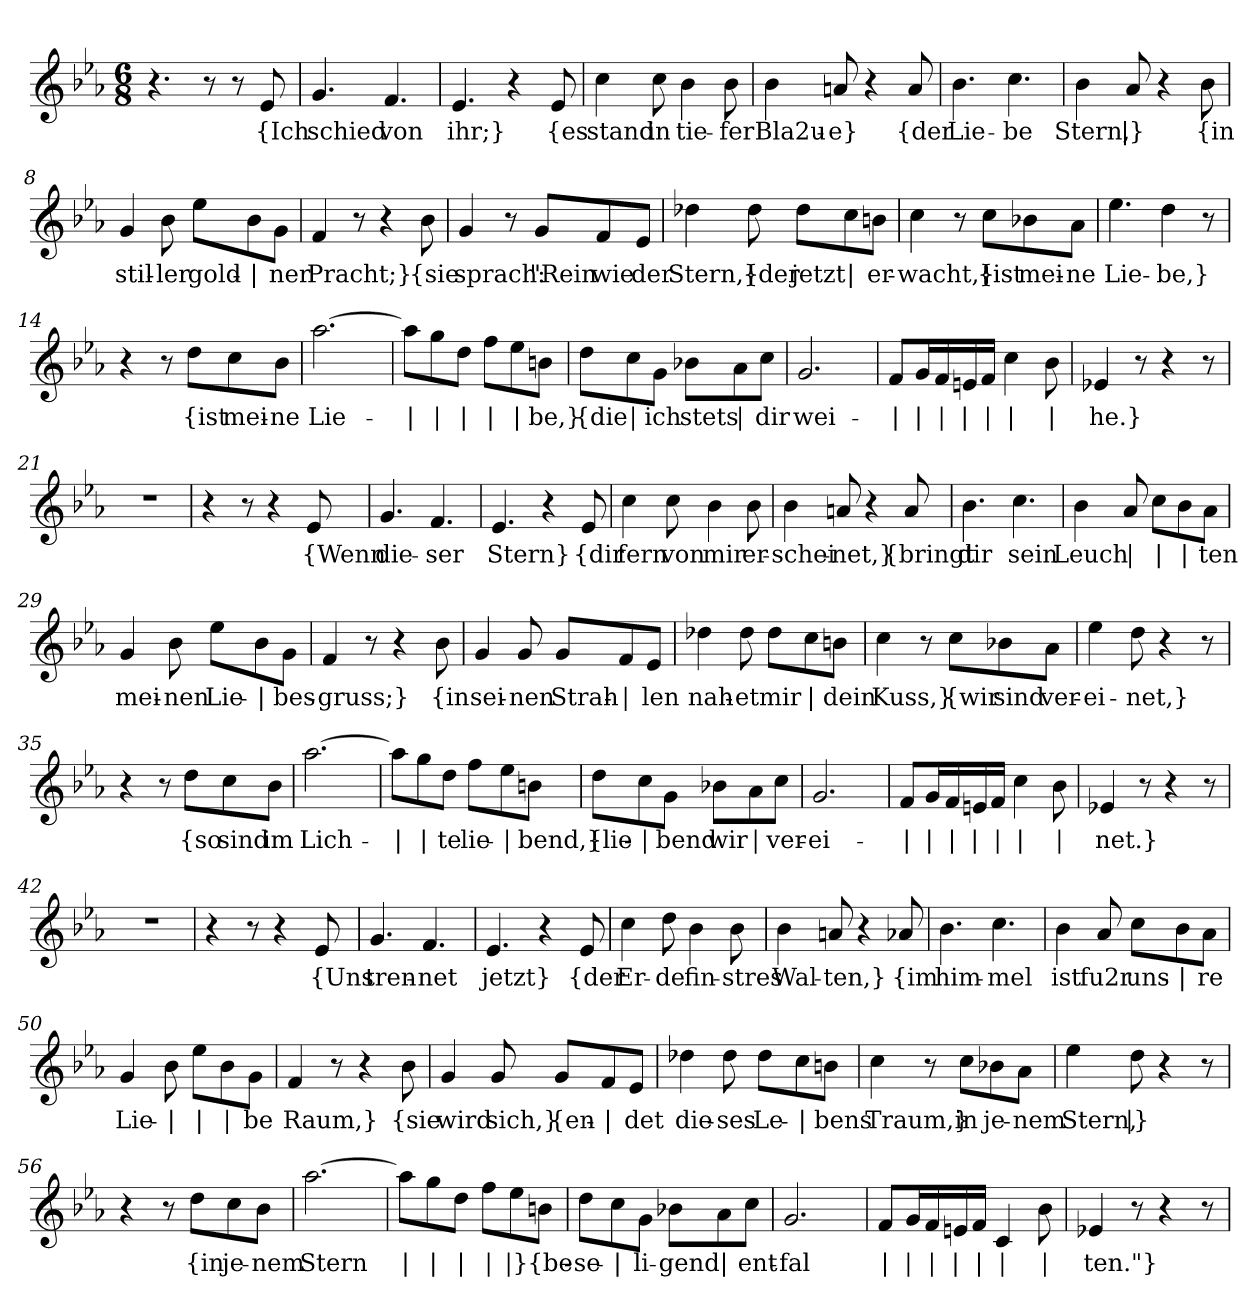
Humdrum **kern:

**kern	**text
*part1	*part1
*staff1	*staff1
*clefG2	*
*k[b-e-a-]	*
*M6/8	*
=1	=1
4.r	.
8r	.
8r	.
!	!LO:LY:b
8e-/	{Ich
=2	=2
!	!LO:LY:b
4.g/	schied
!	!LO:LY:b
4.f/	von
=3	=3
!	!LO:LY:b
4.e-/	ihr;}
4r	.
!	!LO:LY:b
8e-/	{es
=4	=4
!	!LO:LY:b
4cc\	stand
!	!LO:LY:b
8cc\	in
!	!LO:LY:b
4b-\	tie-
!	!LO:LY:b
8b-\	-fer
=5	=5
!	!LO:LY:b
4b-\	Bla2u-
!	!LO:LY:b
8an/	-e}
4r	.
!	!LO:LY:b
8a/	{der
=6	=6
!	!LO:LY:b
4.b-\	Lie-
!	!LO:LY:b
4.cc\	-be
=7	=7
!	!LO:LY:b
4b-\	Stern,
!	!LO:LY:b
8a-/	|}
4r	.
!	!LO:LY:b
8b-\	{in
!!LO:LB:g=z
=8	=8
!	!LO:LY:b
4g/	stil-
!	!LO:LY:b
8b-\	-ler
!	!LO:LY:b
8ee-\L	gold-
!	!LO:LY:b
8b-\	|
!	!LO:LY:b
8g\J	-ner
=9	=9
!	!LO:LY:b
4f/	Pracht;}
8r	.
4r	.
!	!LO:LY:b
8b-\	{sie
=10	=10
!	!LO:LY:b
4g/	sprach:
8r	.
!	!LO:LY:b
8g/L	"Rein
!	!LO:LY:b
8f/	wie
!	!LO:LY:b
8e-/J	der
=11	=11
!	!LO:LY:b
4dd-X\	Stern,}
!	!LO:LY:b
8dd-\	{der
!	!LO:LY:b
8dd-\L	jetzt
!	!LO:LY:b
8cc\	|
!	!LO:LY:b
8bn\J	er-
=12	=12
!	!LO:LY:b
4cc\	wacht,}
8r	.
!	!LO:LY:b
8cc\L	{ist
!	!LO:LY:b
8b-X\	mei-
!	!LO:LY:b
8a-\J	-ne
!!LO:LB:g=z
=13	=13
!	!LO:LY:b
4.ee-\	Lie-
!	!LO:LY:b
4dd\	-be,}
8r	.
=14	=14
4r	.
8r	.
!	!LO:LY:b
8dd\L	{ist
!	!LO:LY:b
8cc\	mei-
!	!LO:LY:b
8b-\J	-ne
=15	=15
!	!LO:LY:b
[2.aa-\	Lie-
=16	=16
!	!LO:LY:b
8aa-\L]	|
!	!LO:LY:b
8gg\	|
!	!LO:LY:b
8dd\J	|
!	!LO:LY:b
8ff\L	|
!	!LO:LY:b
8ee-\	|
!	!LO:LY:b
8bn\J	-be,}
=17	=17
!	!LO:LY:b
8dd\L	{die
!	!LO:LY:b
8cc\	|
!	!LO:LY:b
8g\J	ich
!	!LO:LY:b
8b-X\L	stets
!	!LO:LY:b
8a-\	|
!	!LO:LY:b
8cc\J	dir
=18	=18
!	!LO:LY:b
2.g/	wei-
=19	=19
!	!LO:LY:b
8f/L	|
!	!LO:LY:b
16g/L	|
!	!LO:LY:b
16f/	|
!	!LO:LY:b
16en/	|
!	!LO:LY:b
16f/JJ	|
!	!LO:LY:b
4cc\	|
!	!LO:LY:b
8b-\	|
!!LO:LB:g=z
=20	=20
!	!LO:LY:b
4e-X/	he.}
8r	.
4r	.
8r	.
=21	=21
2.r	.
=22	=22
4r	.
8r	.
4r	.
!	!LO:LY:b
8e-/	{Wenn
=23	=23
!	!LO:LY:b
4.g/	die-
!	!LO:LY:b
4.f/	-ser
=24	=24
!	!LO:LY:b
4.e-/	Stern}
4r	.
!	!LO:LY:b
8e-/	{dir
=25	=25
!	!LO:LY:b
4cc\	fern
!	!LO:LY:b
8cc\	von
!	!LO:LY:b
4b-\	mir
!	!LO:LY:b
8b-\	er-
=26	=26
!	!LO:LY:b
4b-\	-schei-
!	!LO:LY:b
8an/	-net,}
4r	.
!	!LO:LY:b
8a/	{bringt
=27	=27
!	!LO:LY:b
4.b-\	dir
!	!LO:LY:b
4.cc\	sein
!!LO:LB:g=z
=28	=28
!	!LO:LY:b
4b-\	Leuch
!	!LO:LY:b
8a-/	|
!	!LO:LY:b
8cc\L	|
!	!LO:LY:b
8b-\	|
!	!LO:LY:b
8a-\J	-ten
=29	=29
!	!LO:LY:b
4g/	mei-
!	!LO:LY:b
8b-\	-nen
!	!LO:LY:b
8ee-\L	Lie-
!	!LO:LY:b
8b-\	|
!	!LO:LY:b
8g\J	-bes-
=30	=30
!	!LO:LY:b
4f/	-gruss;}
8r	.
4r	.
!	!LO:LY:b
8b-\	{in
=31	=31
!	!LO:LY:b
4g/	sei-
!	!LO:LY:b
8g/	-nen
!	!LO:LY:b
8g/L	Strah-
!	!LO:LY:b
8f/	|
!	!LO:LY:b
8e-/J	-len
=32	=32
!	!LO:LY:b
4dd-X\	nah-
!	!LO:LY:b
8dd-\	-et
!	!LO:LY:b
8dd-\L	mir
!	!LO:LY:b
8cc\	|
!	!LO:LY:b
8bn\J	-dein
!!LO:LB:g=z
=33	=33
!	!LO:LY:b
4cc\	Kuss,}
8r	.
!	!LO:LY:b
8cc\L	{wir
!	!LO:LY:b
8b-X\	sind
!	!LO:LY:b
8a-\J	ver-
=34	=34
!	!LO:LY:b
4ee-\	-ei-
!	!LO:LY:b
8dd\	-net,}
4r	.
8r	.
=35	=35
4r	.
8r	.
!	!LO:LY:b
8dd\L	{so
!	!LO:LY:b
8cc\	sind
!	!LO:LY:b
8b-\J	im
=36	=36
!	!LO:LY:b
[2.aa-\	Lich-
=37	=37
!	!LO:LY:b
8aa-\L]	|
!	!LO:LY:b
8gg\	|
!	!LO:LY:b
8dd\J	te
!	!LO:LY:b
8ff\L	lie-
!	!LO:LY:b
8ee-\	|
!	!LO:LY:b
8bn\J	-bend,}
=38	=38
!	!LO:LY:b
8dd\L	{lie-
!	!LO:LY:b
8cc\	|
!	!LO:LY:b
8g\J	-bend
!	!LO:LY:b
8b-X\L	wir
!	!LO:LY:b
8a-\	|
!	!LO:LY:b
8cc\J	ver-
!!LO:LB:g=z
=39	=39
!	!LO:LY:b
2.g/	-ei-
=40	=40
!	!LO:LY:b
8f/L	|
!	!LO:LY:b
16g/L	|
!	!LO:LY:b
16f/	|
!	!LO:LY:b
16en/	|
!	!LO:LY:b
16f/JJ	|
!	!LO:LY:b
4cc\	|
!	!LO:LY:b
8b-\	|
=41	=41
!	!LO:LY:b
4e-X/	-net.}
8r	.
4r	.
8r	.
=42	=42
2.r	.
=43	=43
4r	.
8r	.
4r	.
!	!LO:LY:b
8e-/	{Uns
=44	=44
!	!LO:LY:b
4.g/	tren-
!	!LO:LY:b
4.f/	-net
=45	=45
!	!LO:LY:b
4.e-/	jetzt}
4r	.
!	!LO:LY:b
8e-/	{der
=46	=46
!	!LO:LY:b
4cc\	Er-
!	!LO:LY:b
8dd\	-de
!	!LO:LY:b
4b-\	fin-
!	!LO:LY:b
8b-\	-stres
!!LO:LB:g=z
=47	=47
!	!LO:LY:b
4b-\	Wal-
!	!LO:LY:b
8an/	-ten,}
4r	.
!	!LO:LY:b
8a-X/	{im
=48	=48
!	!LO:LY:b
4.b-\	him-
!	!LO:LY:b
4.cc\	-mel
=49	=49
!	!LO:LY:b
4b-\	ist
!	!LO:LY:b
8a-/	fu2r
!	!LO:LY:b
8cc\L	uns-
!	!LO:LY:b
8b-\	|
!	!LO:LY:b
8a-\J	-re
=50	=50
!	!LO:LY:b
4g/	Lie-
!	!LO:LY:b
8b-\	|
!	!LO:LY:b
8ee-\L	|
!	!LO:LY:b
8b-\	|
!	!LO:LY:b
8g\J	-be
=51	=51
!	!LO:LY:b
4f/	Raum,}
8r	.
4r	.
!	!LO:LY:b
8b-\	{sie
=52	=52
!	!LO:LY:b
4g/	wird
!	!LO:LY:b
8g/	sich,}
!	!LO:LY:b
8g/L	{en-
!	!LO:LY:b
8f/	|
!	!LO:LY:b
8e-/J	-det
!!LO:LB:g=z
=53	=53
!	!LO:LY:b
4dd-X\	die-
!	!LO:LY:b
8dd-\	-ses
!	!LO:LY:b
8dd-\L	Le-
!	!LO:LY:b
8cc\	|
!	!LO:LY:b
8bn\J	-bens
=54	=54
!	!LO:LY:b
4cc\	Traum,}
8r	.
!	!LO:LY:b
8cc\L	in
!	!LO:LY:b
8b-X\	je-
!	!LO:LY:b
8a-\J	-nem
=55	=55
!	!LO:LY:b
4ee-\	Stern,
!	!LO:LY:b
8dd\	|}
4r	.
8r	.
=56	=56
4r	.
8r	.
!	!LO:LY:b
8dd\L	{in
!	!LO:LY:b
8cc\	je-
!	!LO:LY:b
8b-\J	-nem
=57	=57
!	!LO:LY:b
[2.aa-\	Stern
=58	=58
!	!LO:LY:b
8aa-\L]	|
!	!LO:LY:b
8gg\	|
!	!LO:LY:b
8dd\J	|
!	!LO:LY:b
8ff\L	|
!	!LO:LY:b
8ee-\	|}
!	!LO:LY:b
8bn\J	{be-
!!LO:LB:g=z
=59	=59
!	!LO:LY:b
8dd\L	-se-
!	!LO:LY:b
8cc\	|
!	!LO:LY:b
8g\J	-li-
!	!LO:LY:b
8b-X\L	-gend
!	!LO:LY:b
8a-\	|
!	!LO:LY:b
8cc\J	ent-
=60	=60
!	!LO:LY:b
2.g/	-fal
=61	=61
!	!LO:LY:b
8f/L	|
!	!LO:LY:b
16g/L	|
!	!LO:LY:b
16f/	|
!	!LO:LY:b
16en/	|
!	!LO:LY:b
16f/JJ	|
!	!LO:LY:b
4c/	|
!	!LO:LY:b
8b-\	|
=62	=62
!	!LO:LY:b
4e-X/	-ten."}
8r	.
4r	.
8r	.
=	=
*-	*-
